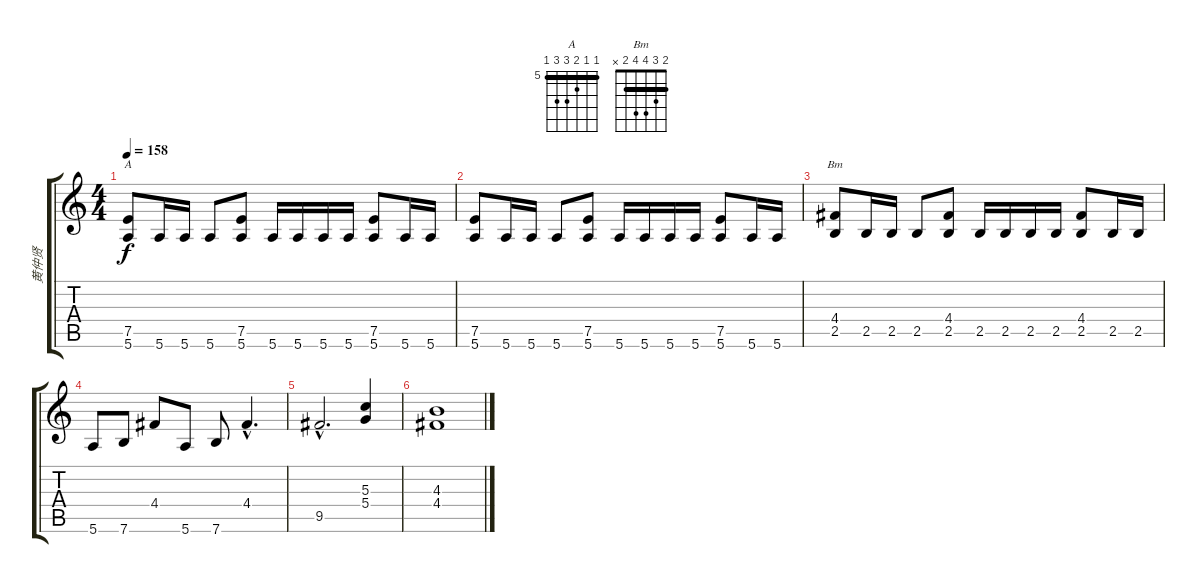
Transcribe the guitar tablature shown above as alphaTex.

\track ("黄仲贤" "黄仲贤") {instrument overdrivenguitar}
\staff {score tabs}
\tuning (E4 B3 G3 D3 A2 E2) {hide}
\chord ("A" 5 5 6 7 7 5) {firstfret 5 barre 5}
\chord ("Bm" 2 3 4 4 2 x) {barre 2}
\ts (4 4)
\tempo 158
\clef g2
\ks c
(7.5 5.6).8{ch "A" dy f} 5.6.16 5.6.16 5.6.8 (7.5 5.6).8 5.6.16 5.6.16 5.6.16 5.6.16 (7.5 5.6).8 5.6.16 5.6.16 |
(7.5 5.6).8 5.6.16 5.6.16 5.6.8 (7.5 5.6).8 5.6.16 5.6.16 5.6.16 5.6.16 (7.5 5.6).8 5.6.16 5.6.16 |
(4.4 2.5).8{ch "Bm"} 2.5.16 2.5.16 2.5.8 (4.4 2.5).8 2.5.16 2.5.16 2.5.16 2.5.16 (4.4 2.5).8 2.5.16 2.5.16 |
5.6.8 7.6.8 4.4.8 5.6.8 7.6.8 4.4{hac}.4{d} |
9.5{hac}.2{d} (5.3 5.4).4 |
(4.3 4.4).1
